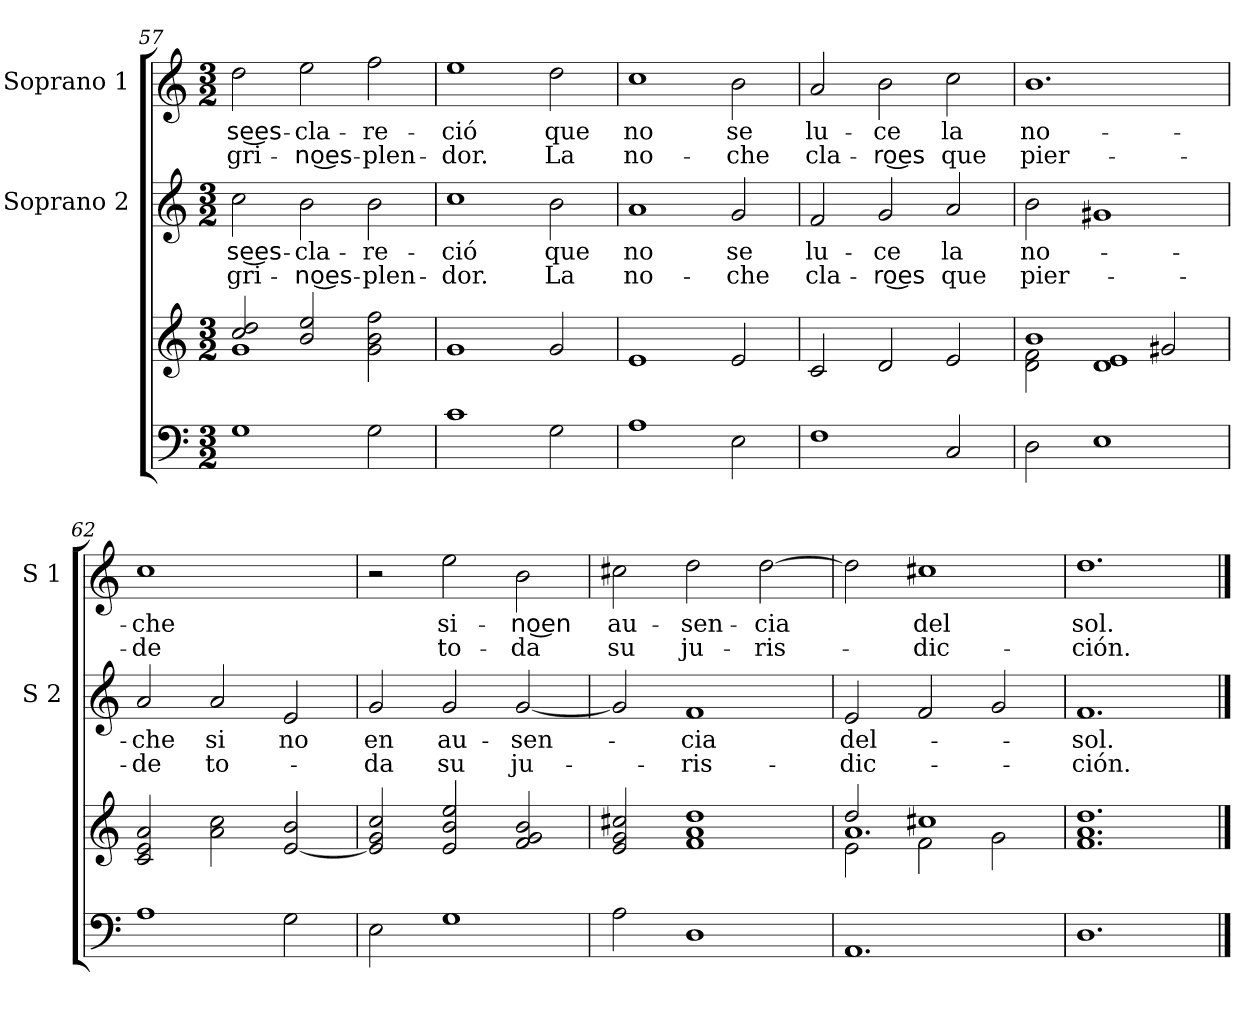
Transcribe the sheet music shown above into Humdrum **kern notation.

**kern	**kern	**kern	**text	**text	**kern	**text	**text
*part3	*part3	*part2	*part2	*part2	*part1	*part1	*part1
*staff4	*staff3	*staff2	*staff2	*staff2	*staff1	*staff1	*staff1
*	*	*I"Soprano 2	*	*	*I"Soprano 1	*	*
*	*	*I'S 2	*	*	*I'S 1	*	*
*clefF4	*clefG2	*clefG2	*	*	*clefG2	*	*
*k[]	*k[]	*k[]	*	*	*k[]	*	*
*C:	*C:	*C:	*	*	*C:	*	*
*M3/2	*M3/2	*M3/2	*	*	*M3/2	*	*
=57	=57	=57	=57	=57	=57	=57	=57
*	*^	*	*	*	*	*	*
!	!	!	!	!LO:LY:b	!LO:LY:b	!	!LO:LY:b	!LO:LY:b
1G	2cc/ 2dd/	1g	2cc\	se͜es-	-gri-	2dd\	se͜es-	-gri-
!	!	!	!	!LO:LY:b	!LO:LY:b	!	!LO:LY:b	!LO:LY:b
.	2b/ 2ee/	.	2b\	-cla-	-no͜es-	2ee\	-cla-	-no͜es-
!	!	!	!	!LO:LY:b	!LO:LY:b	!	!LO:LY:b	!LO:LY:b
2G\	2g\ 2b\ 2ff\	2ryy	2b\	-re-	-plen-	2ff\	-re-	-plen-
=58	=58	=58	=58	=58	=58	=58	=58	=58
!	!	!	!	!LO:LY:b	!LO:LY:b	!	!LO:LY:b	!LO:LY:b
*	*v	*v	*	*	*	*	*	*
1c	1g	1cc	-ció	-dor.	1ee	-ció	-dor.
!	!	!	!LO:LY:b	!LO:LY:b	!	!LO:LY:b	!LO:LY:b
2G\	2g/	2b\	que	La	2dd\	que	La
!!LO:PB:g=z
=59	=59	=59	=59	=59	=59	=59	=59
!	!	!	!LO:LY:b	!LO:LY:b	!	!LO:LY:b	!LO:LY:b
1A	1e	1a	no	no-	1cc	no	no-
!	!	!	!LO:LY:b	!LO:LY:b	!	!LO:LY:b	!LO:LY:b
2E\	2e/	2g/	se	-che	2b\	se	-che
=60	=60	=60	=60	=60	=60	=60	=60
!	!	!	!LO:LY:b	!LO:LY:b	!	!LO:LY:b	!LO:LY:b
1F	2c/	2f/	lu-	cla-	2a/	lu-	cla-
!	!	!	!LO:LY:b	!LO:LY:b	!	!LO:LY:b	!LO:LY:b
.	2d/	2g/	-ce	-ro͜es	2b\	-ce	-ro͜es
!	!	!	!LO:LY:b	!LO:LY:b	!	!LO:LY:b	!LO:LY:b
2C/	2e/	2a/	la	que	2cc\	la	que
=61	=61	=61	=61	=61	=61	=61	=61
*	*^	*	*	*	*	*	*
!	!	!	!	!LO:LY:b	!LO:LY:b	!	!LO:LY:b	!LO:LY:b
2D\	2d\ 2f\	1b	2b\	no-	pier-	1.b	no-	pier-
1E	1d 1e	.	1g#X	.	.	.	.	.
.	.	2g#X/	.	.	.	.	.	.
=62	=62	=62	=62	=62	=62	=62	=62	=62
!	!	!	!	!LO:LY:b	!LO:LY:b	!	!LO:LY:b	!LO:LY:b
*	*v	*v	*	*	*	*	*	*
1A	2c/ 2e/ 2a/	2a/	-che	-de	1cc	-che	-de
!	!	!	!LO:LY:b	!LO:LY:b	!	!	!
.	2a\ 2cc\	2a/	si	to-	.	.	.
!	!	!	!LO:LY:b	!	!	!	!
2G\	[2e/ 2b/	2e/	no	.	2ryy	.	.
!!LO:LB:g=z
=63	=63	=63	=63	=63	=63	=63	=63
!	!	!	!LO:LY:b	!LO:LY:b	!	!	!
2E\	2e/] 2g/ 2cc/	2g/	en	-da	2r	.	.
!	!	!	!LO:LY:b	!LO:LY:b	!	!LO:LY:b	!LO:LY:b
1G	2e/ 2b/ 2ee/	2g/	au-	su	2ee\	si-	to-
!	!	!	!LO:LY:b	!LO:LY:b	!	!LO:LY:b	!LO:LY:b
.	2f/ 2g/ 2b/	[2g/	-sen-	ju-	2b\	-no͜en	-da
=64	=64	=64	=64	=64	=64	=64	=64
!	!	!	!	!	!	!LO:LY:b	!LO:LY:b
2A\	2e/ 2g/ 2cc#X/	2g/]	.	.	2cc#X\	au-	su
!	!	!	!LO:LY:b	!LO:LY:b	!	!LO:LY:b	!LO:LY:b
1D	1f 1a 1dd	1f	-cia	-ris-	2dd\	-sen-	ju-
!	!	!	!	!	!	!LO:LY:b	!LO:LY:b
.	.	.	.	.	[2dd\	-cia	-ris-
=65	=65	=65	=65	=65	=65	=65	=65
*	*^	*	*	*	*	*	*
*	*	*^	*	*	*	*	*	*
!	!	!	!	!	!LO:LY:b	!LO:LY:b	!	!	!
1.AA	2dd/	2e\	1.a	2e/	del-	-dic-	2dd\]	.	.
!	!	!	!	!	!	!	!	!LO:LY:b	!LO:LY:b
.	1cc#X	2f\	.	2f/	.	.	1cc#X	del	-dic-
.	.	2g\	.	2g/	.	.	.	.	.
*	*	*v	*v	*	*	*	*	*	*
=66	=66	=66	=66	=66	=66	=66	=66	=66
!	!	!	!	!LO:LY:b	!LO:LY:b	!	!LO:LY:b	!LO:LY:b
*	*v	*v	*	*	*	*	*	*
1.D	1.f 1.a 1.dd	1.f	-sol.	-ción.	1.dd	sol.	-ción.
==	==	==	==	==	==	==	==
*-	*-	*-	*-	*-	*-	*-	*-
